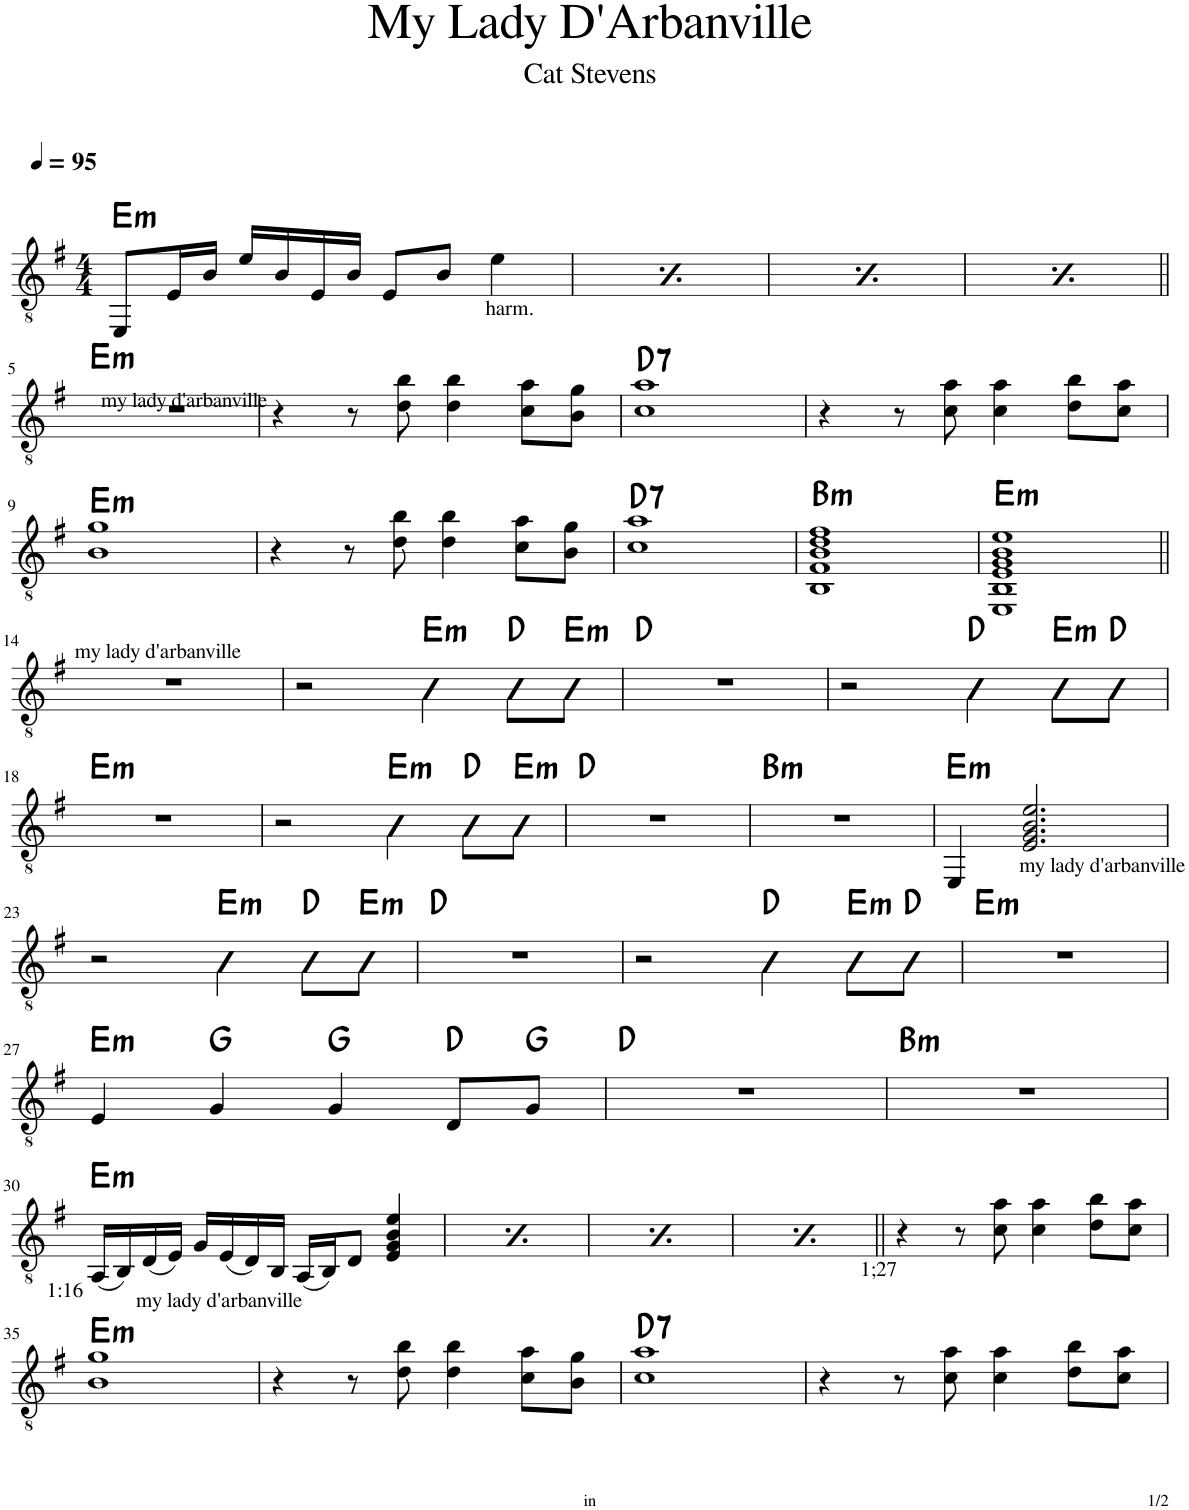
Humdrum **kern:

**kern	**harte
*part1	*part1
*staff1	*
*I"Classical Guitar	*
*I'Guit.	*
*clefGv2	*
*k[f#]	*
*M4/4	*
*MM95	*
=1	=1
!	!LO:H:kt=m
8EE/L	E:min
16E/L	.
16B/JJ	.
16e/LL	.
16B/	.
16E/	.
16B/JJ	.
8E/L	.
8B/J	.
!LO:TX:b:t=harm.	!
4e\	.
=2	=2
*MM95	*
!	!LO:H:kt=m
8EE/L	E:min
16E/L	.
16B/JJ	.
16e/LL	.
16B/	.
16E/	.
16B/JJ	.
8E/L	.
8B/J	.
!LO:TX:b:t=harm.	!
4e\	.
=3	=3
*MM95	*
!	!LO:H:kt=m
8EE/L	E:min
16E/L	.
16B/JJ	.
16e/LL	.
16B/	.
16E/	.
16B/JJ	.
8E/L	.
8B/J	.
!LO:TX:b:t=harm.	!
4e\	.
=4	=4
*MM95	*
!	!LO:H:kt=m
8EE/L	E:min
16E/L	.
16B/JJ	.
16e/LL	.
16B/	.
16E/	.
16B/JJ	.
8E/L	.
8B/J	.
!LO:TX:b:t=harm.	!
4e\	.
!!LO:LB:g=z
=5||	=5||
!LO:TX:a:t=my lady d'arbanville	!LO:H:kt=m
1r	E:min
=6	=6
4r	.
8r	.
8d\ 8b\	.
4d\ 4b\	.
8c\ 8a\L	.
8B\ 8g\J	.
=7	=7
!	!LO:H:kt=7
1c 1a	D:7
=8	=8
4r	.
8r	.
8c\ 8a\	.
4c\ 4a\	.
8d\ 8b\L	.
8c\ 8a\J	.
!!LO:LB:g=z
=9	=9
!	!LO:H:kt=m
1B 1g	E:min
=10	=10
4r	.
8r	.
8d\ 8b\	.
4d\ 4b\	.
8c\ 8a\L	.
8B\ 8g\J	.
=11	=11
!	!LO:H:kt=7
1c 1a	D:7
=12	=12
!	!LO:H:kt=m
1BB 1F# 1B 1d 1f#	B:min
=13	=13
!	!LO:H:kt=m
1EE 1BB 1E 1G 1B 1e	E:min
!!LO:LB:g=z
=14||	=14||
!LO:TX:a:t=my lady d'arbanville	!
1r	.
=15	=15
2r	.
!	!LO:H:kt=m
4E\	E:min
8D\L	D:maj
!	!LO:H:kt=m
8E\J	E:min
=16	=16
1r	D:maj
=17	=17
2r	.
4E\	D:maj
!	!LO:H:kt=m
8D\L	E:min
8E\J	D:maj
!!LO:LB:g=z
=18	=18
!	!LO:H:kt=m
1r	E:min
=19	=19
2r	.
!	!LO:H:kt=m
4E\	E:min
8D\L	D:maj
!	!LO:H:kt=m
8E\J	E:min
=20	=20
1r	D:maj
=21	=21
!	!LO:H:kt=m
1r	B:min
=22	=22
!	!LO:H:kt=m
4EE/	E:min
!LO:TX:b:t=my lady d'arbanville	!
2.E/ 2.G/ 2.B/ 2.e/	.
!!LO:LB:g=z
=23	=23
2r	.
!	!LO:H:kt=m
4E\	E:min
8D\L	D:maj
!	!LO:H:kt=m
8E\J	E:min
=24	=24
1r	D:maj
=25	=25
2r	.
4E\	D:maj
!	!LO:H:kt=m
8D\L	E:min
8E\J	D:maj
=26	=26
!	!LO:H:kt=m
1r	E:min
!!LO:LB:g=z
=27	=27
!	!LO:H:kt=m
4E/	E:min
4G/	G:maj
4G/	G:maj
8D/L	D:maj
8G/J	G:maj
=28	=28
1r	D:maj
=29	=29
!	!LO:H:kt=m
1r	B:min
!!LO:LB:g=z
=30	=30
!LO:TX:b:t=1&colon;16	!LO:H:kt=m
(16AA/LL	E:min
16BB/)	.
(16D/	.
16E/JJ)	.
16G/LL	.
(16E/	.
16D/)	.
16BB/JJ	.
(16AA/LL	.
16BB/J)	.
8D/J	.
4E/ 4G/ 4B/ 4e/	.
=31	=31
!LO:TX:b:t=1&colon;16	!LO:H:kt=m
(16AA/LL	E:min
16BB/)	.
(16D/	.
16E/JJ)	.
16G/LL	.
(16E/	.
16D/)	.
16BB/JJ	.
(16AA/LL	.
16BB/J)	.
8D/J	.
4E/ 4G/ 4B/ 4e/	.
=32	=32
!LO:TX:b:t=1&colon;16	!LO:H:kt=m
(16AA/LL	E:min
16BB/)	.
(16D/	.
16E/JJ)	.
16G/LL	.
(16E/	.
16D/)	.
16BB/JJ	.
(16AA/LL	.
16BB/J)	.
8D/J	.
4E/ 4G/ 4B/ 4e/	.
=33	=33
!LO:TX:b:t=1&colon;16	!LO:H:kt=m
(16AA/LL	E:min
16BB/)	.
(16D/	.
16E/JJ)	.
16G/LL	.
(16E/	.
16D/)	.
16BB/JJ	.
(16AA/LL	.
16BB/J)	.
8D/J	.
4E/ 4G/ 4B/ 4e/	.
=34||	=34||
!LO:TX:b:t=1;27	!
4r	.
8r	.
8c\ 8a\	.
4c\ 4a\	.
8d\ 8b\L	.
8c\ 8a\J	.
!!LO:LB:g=z
=35	=35
!LO:TX:a:t=my lady d'arbanville	!LO:H:kt=m
1B 1g	E:min
=36	=36
4r	.
8r	.
8d\ 8b\	.
4d\ 4b\	.
8c\ 8a\L	.
8B\ 8g\J	.
=37	=37
!	!LO:H:kt=7
1c 1a	D:7
=38	=38
4r	.
8r	.
8c\ 8a\	.
4c\ 4a\	.
8d\ 8b\L	.
8c\ 8a\J	.
=	=
*-	*-
